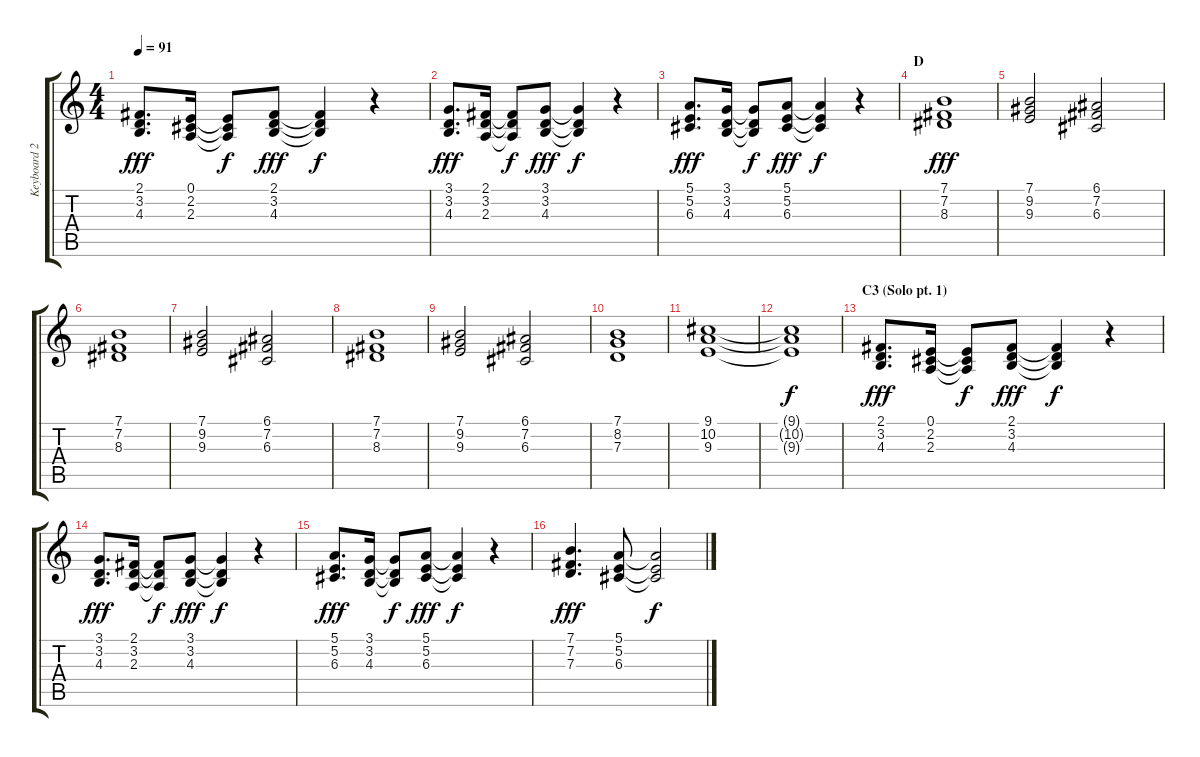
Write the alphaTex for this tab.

\track ("Keyboard 2" "Keyboard 2") {instrument synthbrass1}
\staff {score tabs}
\tuning (E4 B3 G3 D3 A2 E2) {hide}
\ts (4 4)
\tempo 91
\clef g2
\ks c
(2.1 3.2 4.3).8{d dy fff} (0.1 2.2 2.3).16 (0.1{t} 2.2{t} 2.3{t}).8{dy f} (2.1 3.2 4.3).8{dy fff} (2.1{t} 3.2{t} 4.3{t}).4{dy f} r.4 |
(3.1 3.2 4.3).8{d dy fff} (2.1 3.2 2.3).16 (2.1{t} 3.2{t} 2.3{t}).8{dy f} (3.1 3.2 4.3).8{dy fff} (3.1{t} 3.2{t} 4.3{t}).4{dy f} r.4 |
(5.1 5.2 6.3).8{d dy fff} (3.1 3.2 4.3).16 (3.1{t} 3.2{t} 4.3{t}).8{dy f} (5.1 5.2 6.3).8{dy fff} (5.1{t} 5.2{t} 6.3{t}).4{dy f} r.4 |
\section ("" "D")
(7.1 7.2 8.3).1{dy fff} |
(7.1 9.2 9.3).2 (6.1 7.2 6.3).2 |
(7.1 7.2 8.3).1 |
(7.1 9.2 9.3).2 (6.1 7.2 6.3).2 |
(7.1 7.2 8.3).1 |
(7.1 9.2 9.3).2 (6.1 7.2 6.3).2 |
(7.1 8.2 7.3).1 |
(9.1 10.2 9.3).1 |
(9.1{t} 10.2{t} 9.3{t}).1{dy f} |
\section ("" "C3 (Solo pt. 1)")
(2.1 3.2 4.3).8{d dy fff} (0.1 2.2 2.3).16 (0.1{t} 2.2{t} 2.3{t}).8{dy f} (2.1 3.2 4.3).8{dy fff} (2.1{t} 3.2{t} 4.3{t}).4{dy f} r.4 |
(3.1 3.2 4.3).8{d dy fff} (2.1 3.2 2.3).16 (2.1{t} 3.2{t} 2.3{t}).8{dy f} (3.1 3.2 4.3).8{dy fff} (3.1{t} 3.2{t} 4.3{t}).4{dy f} r.4 |
(5.1 5.2 6.3).8{d dy fff} (3.1 3.2 4.3).16 (3.1{t} 3.2{t} 4.3{t}).8{dy f} (5.1 5.2 6.3).8{dy fff} (5.1{t} 5.2{t} 6.3{t}).4{dy f} r.4 |
(7.1 7.2 7.3).4{d dy fff} (5.1 5.2 6.3).8 (5.1{t} 5.2{t} 6.3{t}).2{dy f}
